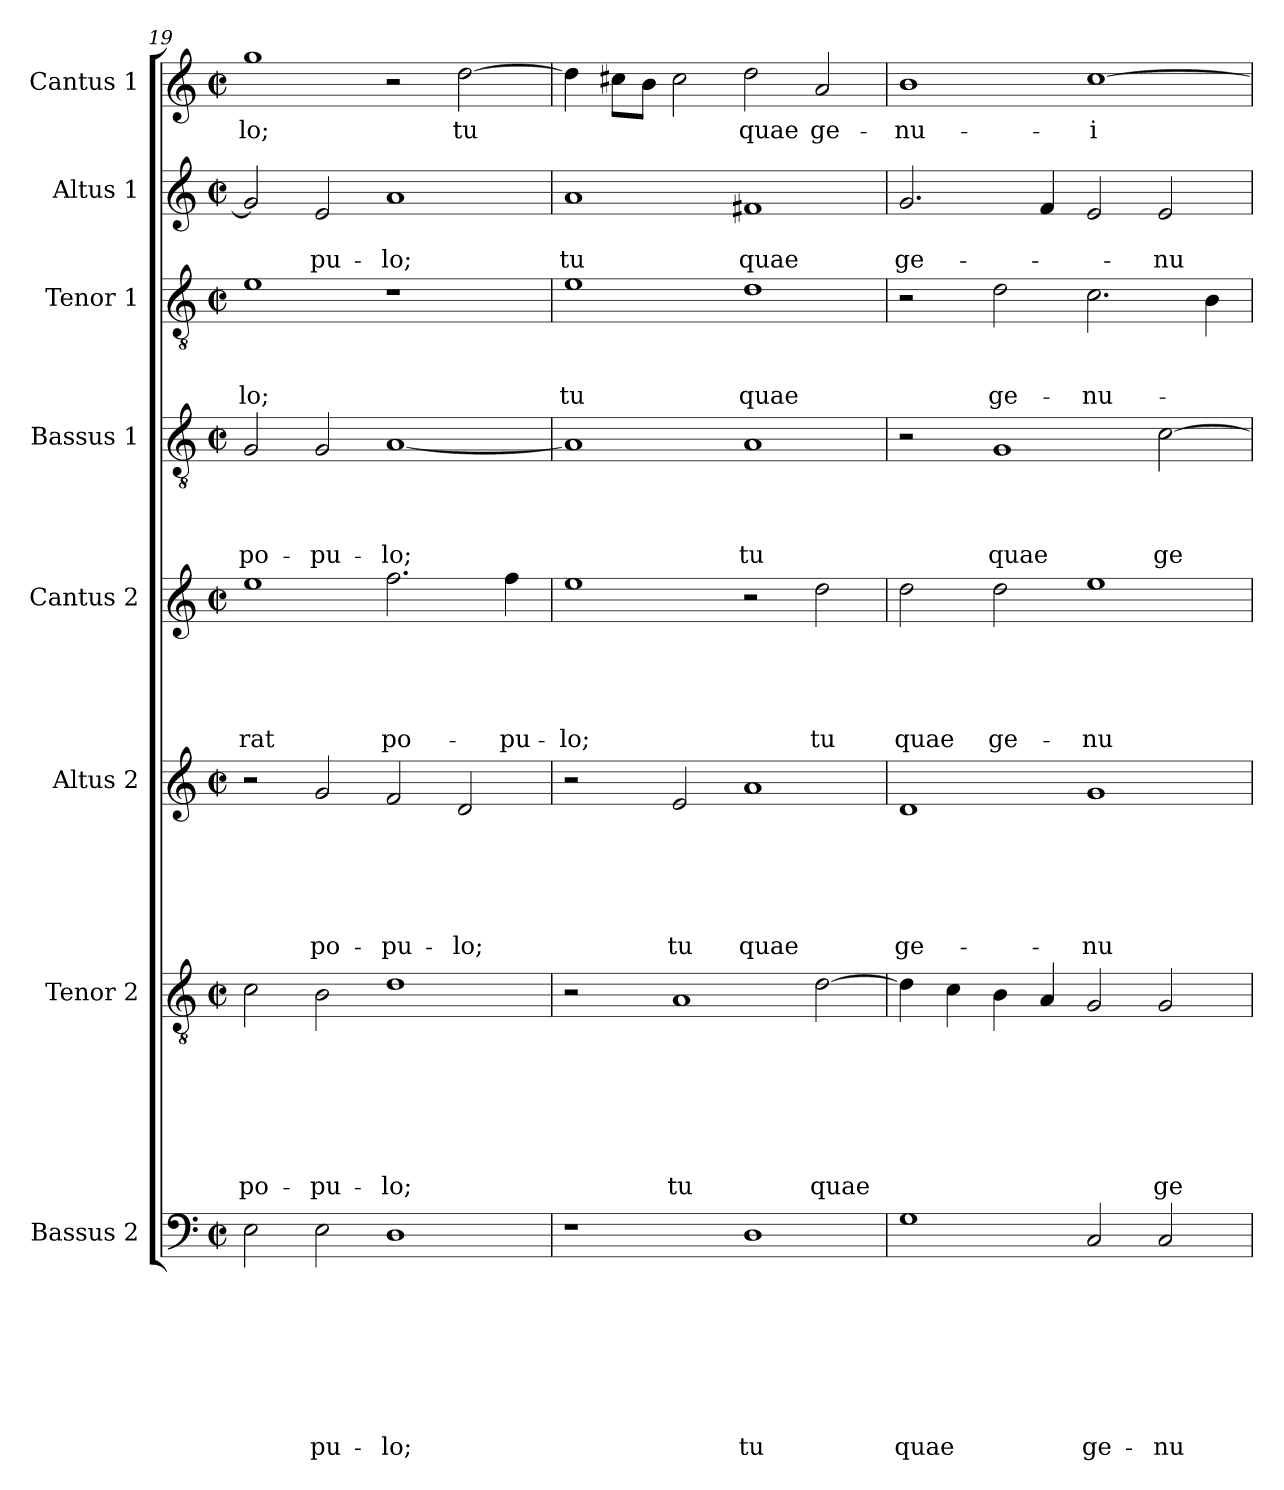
**kern	**text	**text	**text	**text	**text	**text	**text	**text	**kern	**text	**text	**text	**text	**text	**text	**text	**kern	**text	**text	**text	**text	**text	**text	**kern	**text	**text	**text	**text	**text	**kern	**text	**text	**text	**text	**kern	**text	**text	**text	**kern	**text	**text	**kern	**text
*part8	*part8	*part8	*part8	*part8	*part8	*part8	*part8	*part8	*part7	*part7	*part7	*part7	*part7	*part7	*part7	*part7	*part6	*part6	*part6	*part6	*part6	*part6	*part6	*part5	*part5	*part5	*part5	*part5	*part5	*part4	*part4	*part4	*part4	*part4	*part3	*part3	*part3	*part3	*part2	*part2	*part2	*part1	*part1
*staff8	*staff8	*staff8	*staff8	*staff8	*staff8	*staff8	*staff8	*staff8	*staff7	*staff7	*staff7	*staff7	*staff7	*staff7	*staff7	*staff7	*staff6	*staff6	*staff6	*staff6	*staff6	*staff6	*staff6	*staff5	*staff5	*staff5	*staff5	*staff5	*staff5	*staff4	*staff4	*staff4	*staff4	*staff4	*staff3	*staff3	*staff3	*staff3	*staff2	*staff2	*staff2	*staff1	*staff1
*I"Bassus 2	*	*	*	*	*	*	*	*	*I"Tenor 2	*	*	*	*	*	*	*	*I"Altus 2	*	*	*	*	*	*	*I"Cantus 2	*	*	*	*	*	*I"Bassus 1	*	*	*	*	*I"Tenor 1	*	*	*	*I"Altus 1	*	*	*I"Cantus 1	*
*clefF4	*	*	*	*	*	*	*	*	*clefGv2	*	*	*	*	*	*	*	*clefG2	*	*	*	*	*	*	*clefG2	*	*	*	*	*	*clefGv2	*	*	*	*	*clefGv2	*	*	*	*clefG2	*	*	*clefG2	*
*k[]	*	*	*	*	*	*	*	*	*k[]	*	*	*	*	*	*	*	*k[]	*	*	*	*	*	*	*k[]	*	*	*	*	*	*k[]	*	*	*	*	*k[]	*	*	*	*k[]	*	*	*k[]	*
*C:	*	*	*	*	*	*	*	*	*C:	*	*	*	*	*	*	*	*C:	*	*	*	*	*	*	*C:	*	*	*	*	*	*C:	*	*	*	*	*C:	*	*	*	*C:	*	*	*C:	*
*M2/2	*	*	*	*	*	*	*	*	*M2/2	*	*	*	*	*	*	*	*M2/2	*	*	*	*	*	*	*M2/2	*	*	*	*	*	*M2/2	*	*	*	*	*M2/2	*	*	*	*M2/2	*	*	*M2/2	*
*met(c|)	*	*	*	*	*	*	*	*	*met(c|)	*	*	*	*	*	*	*	*met(c|)	*	*	*	*	*	*	*met(c|)	*	*	*	*	*	*met(c|)	*	*	*	*	*met(c|)	*	*	*	*met(c|)	*	*	*met(c|)	*
=19	=19	=19	=19	=19	=19	=19	=19	=19	=19	=19	=19	=19	=19	=19	=19	=19	=19	=19	=19	=19	=19	=19	=19	=19	=19	=19	=19	=19	=19	=19	=19	=19	=19	=19	=19	=19	=19	=19	=19	=19	=19	=19	=19
!	!	!	!	!	!	!	!	!	!	!	!	!	!	!	!	!LO:LY:b	!	!	!	!	!	!	!	!	!	!	!	!	!LO:LY:b	!	!	!	!	!LO:LY:b	!	!	!	!LO:LY:b	!	!	!	!	!LO:LY:b
2E\	.	.	.	.	.	.	.	.	2c\	.	.	.	.	.	.	po-	2r	.	.	.	.	.	.	1ee	.	.	.	.	-rat	2G/	.	.	.	po-	1e	.	.	-lo;	2g/]	.	.	1gg	-lo;
!	!	!	!	!	!	!	!	!LO:LY:b	!	!	!	!	!	!	!	!LO:LY:b	!	!	!	!	!	!	!LO:LY:b	!	!	!	!	!	!	!	!	!	!	!LO:LY:b	!	!	!	!	!	!	!LO:LY:b	!	!
2E\	.	.	.	.	.	.	.	-pu-	2B\	.	.	.	.	.	.	-pu-	2g/	.	.	.	.	.	po-	.	.	.	.	.	.	2G/	.	.	.	-pu-	.	.	.	.	2e/	.	-pu-	.	.
!	!	!	!	!	!	!	!	!LO:LY:b	!	!	!	!	!	!	!	!LO:LY:b	!	!	!	!	!	!	!LO:LY:b	!	!	!	!	!	!LO:LY:b	!	!	!	!	!LO:LY:b	!	!	!	!	!	!	!LO:LY:b	!	!
1D	.	.	.	.	.	.	.	-lo;	1d	.	.	.	.	.	.	-lo;	2f/	.	.	.	.	.	-pu-	2.ff\	.	.	.	.	po-	[1A	.	.	.	-lo;	1r	.	.	.	1a	.	-lo;	2r	.
!	!	!	!	!	!	!	!	!	!	!	!	!	!	!	!	!	!	!	!	!	!	!	!LO:LY:b	!	!	!	!	!	!	!	!	!	!	!	!	!	!	!	!	!	!	!	!LO:LY:b
.	.	.	.	.	.	.	.	.	.	.	.	.	.	.	.	.	2d/	.	.	.	.	.	-lo;	.	.	.	.	.	.	.	.	.	.	.	.	.	.	.	.	.	.	[2dd\	tu
!	!	!	!	!	!	!	!	!	!	!	!	!	!	!	!	!	!	!	!	!	!	!	!	!	!	!	!	!	!LO:LY:b	!	!	!	!	!	!	!	!	!	!	!	!	!	!
.	.	.	.	.	.	.	.	.	.	.	.	.	.	.	.	.	.	.	.	.	.	.	.	4ff\	.	.	.	.	-pu-	.	.	.	.	.	.	.	.	.	.	.	.	.	.
!!LO:LB:g=z
=20	=20	=20	=20	=20	=20	=20	=20	=20	=20	=20	=20	=20	=20	=20	=20	=20	=20	=20	=20	=20	=20	=20	=20	=20	=20	=20	=20	=20	=20	=20	=20	=20	=20	=20	=20	=20	=20	=20	=20	=20	=20	=20	=20
!	!	!	!	!	!	!	!	!	!	!	!	!	!	!	!	!	!	!	!	!	!	!	!	!	!	!	!	!	!LO:LY:b	!	!	!	!	!	!	!	!	!LO:LY:b	!	!	!LO:LY:b	!	!
1r	.	.	.	.	.	.	.	.	2r	.	.	.	.	.	.	.	2r	.	.	.	.	.	.	1ee	.	.	.	.	-lo;	1A]	.	.	.	.	1e	.	.	tu	1a	.	tu	4dd\]	.
.	.	.	.	.	.	.	.	.	.	.	.	.	.	.	.	.	.	.	.	.	.	.	.	.	.	.	.	.	.	.	.	.	.	.	.	.	.	.	.	.	.	8cc#\L	.
.	.	.	.	.	.	.	.	.	.	.	.	.	.	.	.	.	.	.	.	.	.	.	.	.	.	.	.	.	.	.	.	.	.	.	.	.	.	.	.	.	.	8b\J	.
!	!	!	!	!	!	!	!	!	!	!	!	!	!	!	!	!LO:LY:b	!	!	!	!	!	!	!LO:LY:b	!	!	!	!	!	!	!	!	!	!	!	!	!	!	!	!	!	!	!	!
.	.	.	.	.	.	.	.	.	1A	.	.	.	.	.	.	tu	2e/	.	.	.	.	.	tu	.	.	.	.	.	.	.	.	.	.	.	.	.	.	.	.	.	.	2cc#\	.
!	!	!	!	!	!	!	!	!LO:LY:b	!	!	!	!	!	!	!	!	!	!	!	!	!	!	!LO:LY:b	!	!	!	!	!	!	!	!	!	!	!LO:LY:b	!	!	!	!LO:LY:b	!	!	!LO:LY:b	!	!LO:LY:b
1D	.	.	.	.	.	.	.	tu	.	.	.	.	.	.	.	.	1a	.	.	.	.	.	quae	2r	.	.	.	.	.	1A	.	.	.	tu	1d	.	.	quae	1f#X	.	quae	2dd\	quae
!	!	!	!	!	!	!	!	!	!	!	!	!	!	!	!	!LO:LY:b	!	!	!	!	!	!	!	!	!	!	!	!	!LO:LY:b	!	!	!	!	!	!	!	!	!	!	!	!	!	!LO:LY:b
.	.	.	.	.	.	.	.	.	[2d\	.	.	.	.	.	.	quae	.	.	.	.	.	.	.	2dd\	.	.	.	.	tu	.	.	.	.	.	.	.	.	.	.	.	.	2a/	ge-
=21	=21	=21	=21	=21	=21	=21	=21	=21	=21	=21	=21	=21	=21	=21	=21	=21	=21	=21	=21	=21	=21	=21	=21	=21	=21	=21	=21	=21	=21	=21	=21	=21	=21	=21	=21	=21	=21	=21	=21	=21	=21	=21	=21
!	!	!	!	!	!	!	!	!LO:LY:b	!	!	!	!	!	!	!	!	!	!	!	!	!	!	!LO:LY:b	!	!	!	!	!	!LO:LY:b	!	!	!	!	!	!	!	!	!	!	!	!LO:LY:b	!	!LO:LY:b
1G	.	.	.	.	.	.	.	quae	4d\]	.	.	.	.	.	.	.	1d	.	.	.	.	.	ge-	2dd\	.	.	.	.	quae	2r	.	.	.	.	2r	.	.	.	2.g/	.	ge-	1b	-nu-
.	.	.	.	.	.	.	.	.	4c\	.	.	.	.	.	.	.	.	.	.	.	.	.	.	.	.	.	.	.	.	.	.	.	.	.	.	.	.	.	.	.	.	.	.
!	!	!	!	!	!	!	!	!	!	!	!	!	!	!	!	!	!	!	!	!	!	!	!	!	!	!	!	!	!LO:LY:b	!	!	!	!	!LO:LY:b	!	!	!	!LO:LY:b	!	!	!	!	!
.	.	.	.	.	.	.	.	.	4B\	.	.	.	.	.	.	.	.	.	.	.	.	.	.	2dd\	.	.	.	.	ge-	1G	.	.	.	quae	2d\	.	.	ge-	.	.	.	.	.
.	.	.	.	.	.	.	.	.	4A/	.	.	.	.	.	.	.	.	.	.	.	.	.	.	.	.	.	.	.	.	.	.	.	.	.	.	.	.	.	4f/	.	.	.	.
!	!	!	!	!	!	!	!	!LO:LY:b	!	!	!	!	!	!	!	!	!	!	!	!	!	!	!LO:LY:b	!	!	!	!	!	!LO:LY:b	!	!	!	!	!	!	!	!	!LO:LY:b	!	!	!	!	!LO:LY:b
2C/	.	.	.	.	.	.	.	ge-	2G/	.	.	.	.	.	.	.	1g	.	.	.	.	.	-nu-	1ee	.	.	.	.	-nu-	.	.	.	.	.	2.c\	.	.	-nu-	2e/	.	.	[1cc	-i-
!	!	!	!	!	!	!	!	!LO:LY:b	!	!	!	!	!	!	!	!LO:LY:b	!	!	!	!	!	!	!	!	!	!	!	!	!	!	!	!	!	!LO:LY:b	!	!	!	!	!	!	!LO:LY:b	!	!
2C/	.	.	.	.	.	.	.	-nu-	2G/	.	.	.	.	.	.	ge-	.	.	.	.	.	.	.	.	.	.	.	.	.	[2c\	.	.	.	ge-	.	.	.	.	2e/	.	-nu-	.	.
.	.	.	.	.	.	.	.	.	.	.	.	.	.	.	.	.	.	.	.	.	.	.	.	.	.	.	.	.	.	.	.	.	.	.	4B\	.	.	.	.	.	.	.	.
=	=	=	=	=	=	=	=	=	=	=	=	=	=	=	=	=	=	=	=	=	=	=	=	=	=	=	=	=	=	=	=	=	=	=	=	=	=	=	=	=	=	=	=
*-	*-	*-	*-	*-	*-	*-	*-	*-	*-	*-	*-	*-	*-	*-	*-	*-	*-	*-	*-	*-	*-	*-	*-	*-	*-	*-	*-	*-	*-	*-	*-	*-	*-	*-	*-	*-	*-	*-	*-	*-	*-	*-	*-
